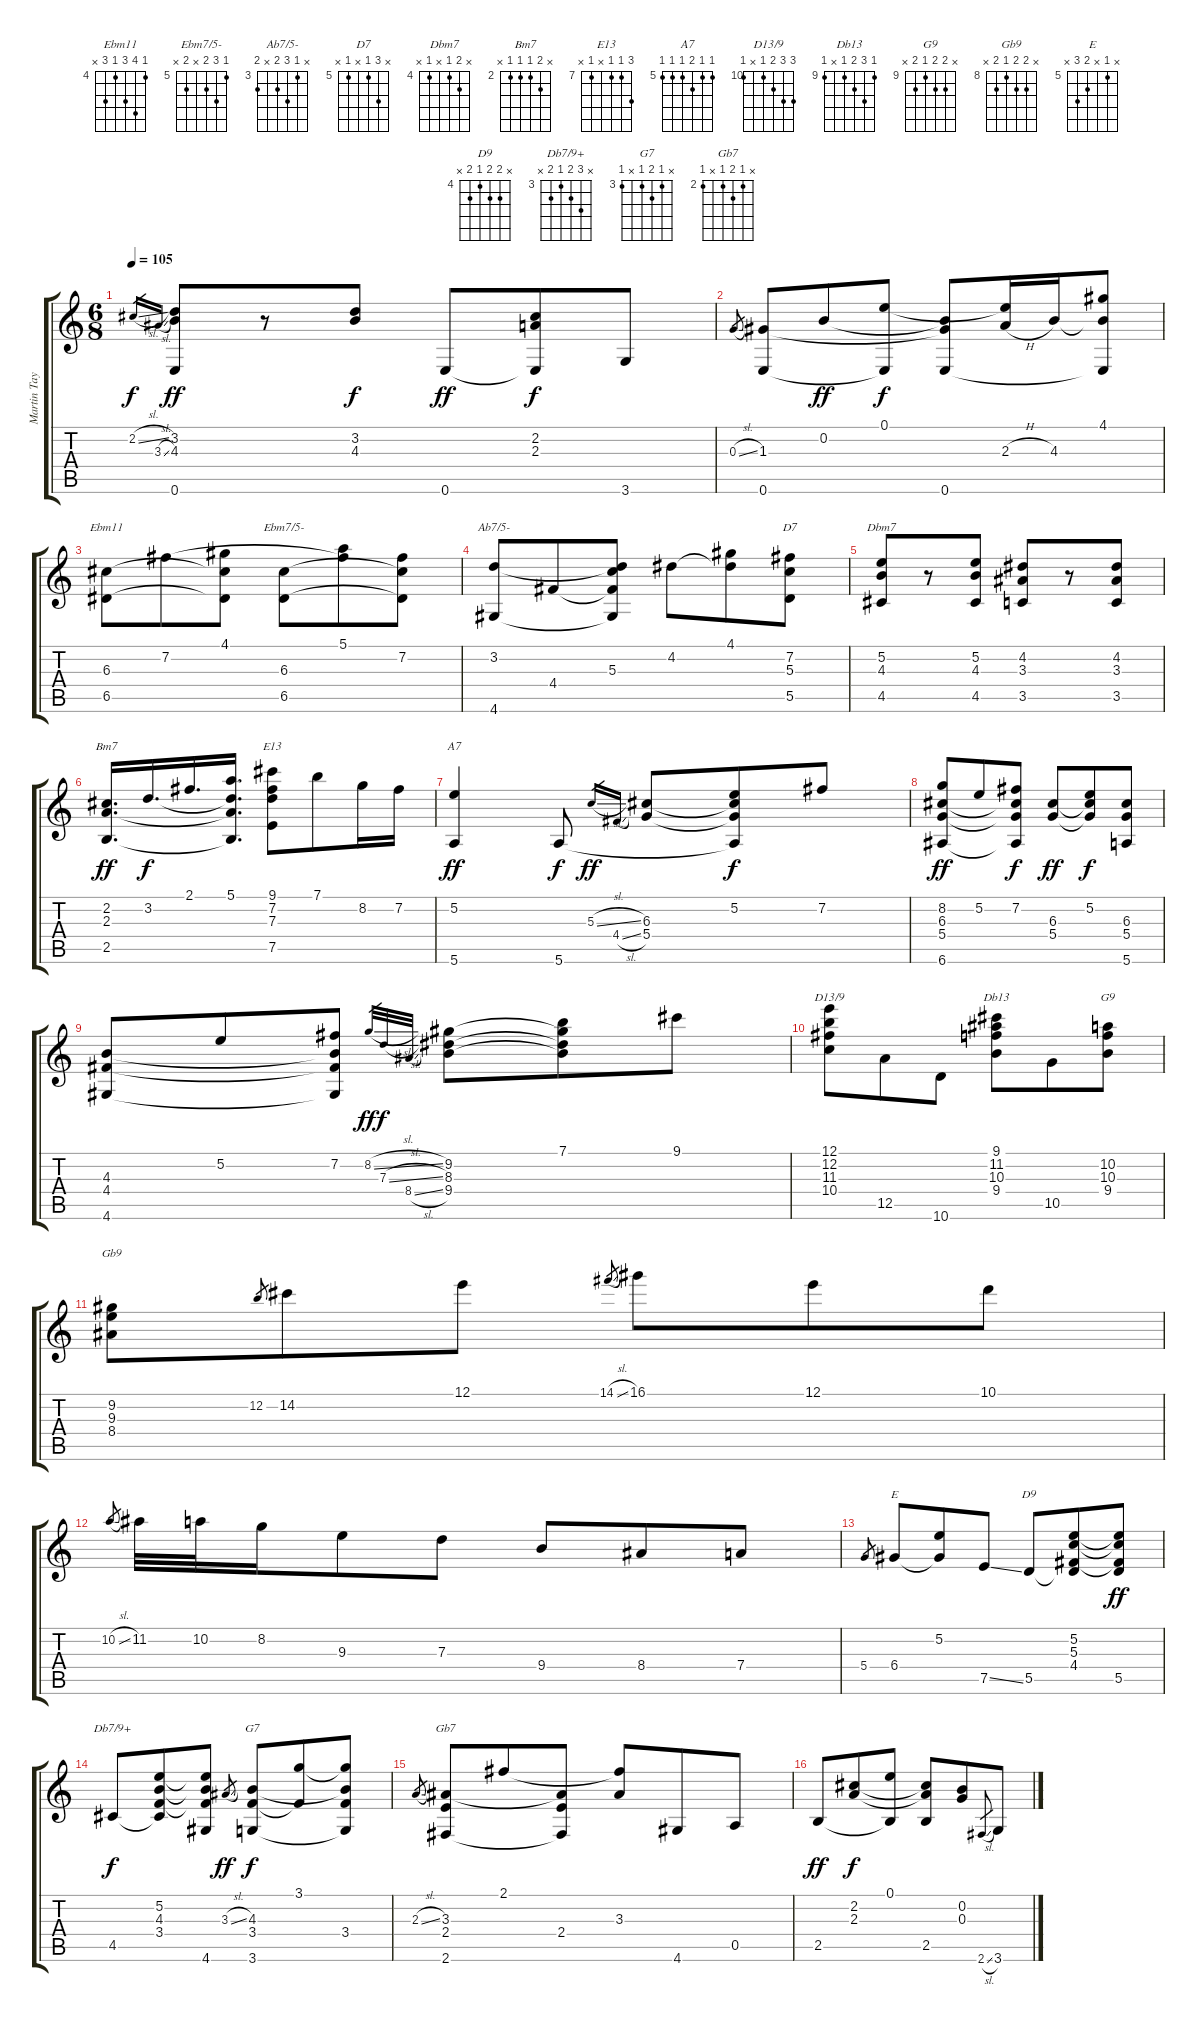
\track ("Martin Taylor" "Martin Tay") {instrument electricguitarjazz}
\staff {score tabs}
\tuning (E4 B3 G3 D3 A2 E2) {hide}
\chord ("Ebm11" 4 7 6 4 6 x) {firstfret 4}
\chord ("Ebm7/5-" 5 7 6 x 6 x) {firstfret 5}
\chord ("Ab7/5-" x 3 5 4 x 4) {firstfret 3}
\chord ("D7" x 7 5 x 5 x) {firstfret 5}
\chord ("Dbm7" x 5 4 x 4 x) {firstfret 4}
\chord ("Bm7" x 3 2 2 2 x) {firstfret 2}
\chord ("E13" 9 7 7 x 7 x) {firstfret 7}
\chord ("A7" 5 5 6 5 5 5) {firstfret 5}
\chord ("D13/9" 12 12 11 10 x 10) {firstfret 10}
\chord ("Db13" 9 11 10 9 x 9) {firstfret 9}
\chord ("G9" x 10 10 9 10 x) {firstfret 9}
\chord ("Gb9" x 9 9 8 9 x) {firstfret 8}
\chord ("E" x 5 x 6 7 x) {firstfret 5}
\chord ("D9" x 5 5 4 5 x) {firstfret 4}
\chord ("Db7/9+" x 5 4 3 4 x) {firstfret 3}
\chord ("G7" x 3 4 3 x 3) {firstfret 3}
\chord ("Gb7" x 2 3 2 x 2) {firstfret 2}
\ts (6 8)
\tempo 105
\clef g2
\ks c
2.2{sl}.16{gr dy f} 3.3{sl}.16{gr} (3.2 4.3 0.6).8{dy ff} r.8 (3.2 4.3).8{dy f} 0.6.8{dy ff} (2.2 2.3 0.6{t}).8{dy f} 3.6.8 |
0.3{sl}.8{gr} (1.3 0.6).8 0.2.8{dy ff} (0.1 0.6{t}).8{dy f} (0.2{t} 1.3{t} 0.6).8 (0.1{t} 2.3{h}).16 4.3.16 (4.1 4.3{t} 0.6{t}).8 |
(6.3 6.5).8{ch "Ebm11"} 7.2.8 (4.1 6.3{t} 6.5{t}).8 (6.3 6.5).8{ch "Ebm7/5-"} (5.1 7.2{t}).8 (7.2 6.3{t} 6.5{t}).8 |
(3.2 4.6).8{ch "Ab7/5-"} 4.4.8 (3.2{t} 5.3 4.4{t} 4.6{t}).8 4.2.8 (4.1 4.2{t}).8 (7.2 5.3 5.5).8{ch "D7"} |
(5.2 4.3 4.5).8{ch "Dbm7"} r.8 (5.2 4.3 4.5).8 (4.2 3.3 3.5).8 r.8 (4.2 3.3 3.5).8 |
(2.2 2.3 2.5).16{d ch "Bm7" dy ff} 3.2.16{d dy f} 2.1.16{d} (5.1 3.2{t} 2.3{t} 2.5{t}).16{d} (9.1 7.2 7.3 7.5).8{ch "E13"} 7.1.8 8.2.16 7.2.16 |
(5.2 5.6).4{ch "A7" dy ff} 5.6.8{dy f} 5.3{sl}.16{gr dy ff} 4.4{sl}.16{gr} (6.3 5.4).8 (5.2 6.3{t} 5.4{t} 5.6{t}).8{dy f} 7.2.8 |
(8.2 6.3 5.4 6.6).8{dy ff} 5.2.8 (7.2 6.3{t} 5.4{t} 6.6{t}).8{dy f} (6.3 5.4).8{dy ff} (5.2 6.3{t} 5.4{t}).8{dy f} (6.3 5.4 5.6).8 |
(4.3 4.4 4.6).8 5.2.8 (7.2 4.3{t} 4.4{t} 4.6{t}).8 8.2{sl}.32{gr dy ff} 7.3{sl}.32{gr dy f} 8.4{sl}.32{gr} (9.2 8.3 9.4).8 (7.1 9.2{t} 8.3{t} 9.4{t}).8 9.1.8 |
(12.1 12.2 11.3 10.4).8{ch "D13/9"} 12.5.8 10.6.8 (9.1 11.2 10.3 9.4).8{ch "Db13"} 10.5.8 (10.2 10.3 9.4).8{ch "G9"} |
(9.2 9.3 8.4).8{ch "Gb9"} 12.2.8{gr} 14.2.8 12.1.8 14.1{sl}.8{gr} 16.1.8 12.1.8 10.1.8 |
10.2{sl}.8{gr} 11.2.32 10.2.32 8.2.16 9.3.8 7.3.8 9.4.8 8.4.8 7.4.8 |
5.4.8{gr} 6.4.8{ch "E"} (5.2 6.4{t}).8 7.5{ss}.8 5.5.8{ch "D9"} (5.2 5.3 4.4 5.5{t}).8 (5.2{t} 5.3{t} 4.4{t} 5.5).8{dy ff} |
4.5.8{ch "Db7/9+" dy f} (5.2 4.3 3.4 4.5{t}).8 (5.2{t} 4.3{t} 3.4{t} 4.6).8 3.3{sl}.8{gr dy ff} (4.3 3.4 3.6).8{ch "G7" dy f} (3.1 3.4{t}).8 (3.1{t} 4.3{t} 3.4 3.6{t}).8 |
2.3{sl}.8{gr} (3.3 2.4 2.6).8{ch "Gb7"} 2.1.8 (3.3{t} 2.4 2.6{t}).8 (2.1{t} 3.3).8 4.6.8 0.5.8 |
2.5.8{dy ff} (2.2 2.3).8{dy f} (0.1 2.5{t}).8 (2.2{t} 2.3{t} 2.5).8 (0.2 0.3).8 2.6{sl}.8{gr} 3.6.8
